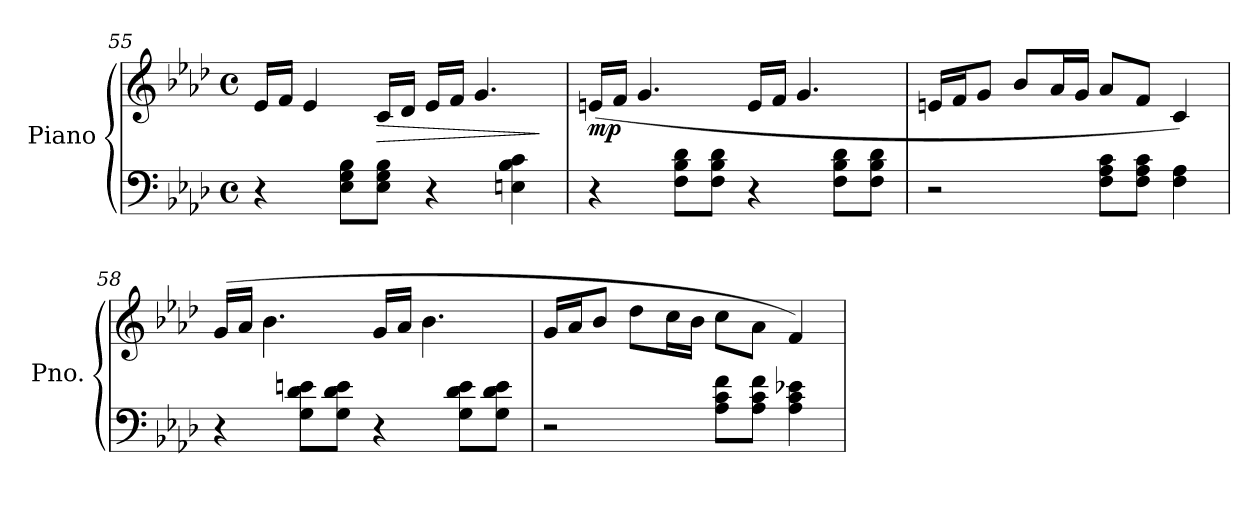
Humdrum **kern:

**kern	**kern	**dynam
*part1	*part1	*part1
*staff2	*staff1	*staff1/2
*I"Piano	*	*
*I'Pno.	*	*
*clefF4	*clefG2	*
*k[b-e-a-d-]	*k[b-e-a-d-]	*
*M4/4	*M4/4	*
*met(c)	*met(c)	*
=55	=55	=55
4r	16e-/LL	.
.	16f/JJ	.
.	4e-/	.
8E-\ 8G\ 8B-\L	.	.
!	!	!LO:HP:b
8E-\ 8G\ 8B-\J	16c/LL	>
.	16d-/JJ	.
4r	16e-/LL	.
.	16f/JJ	.
.	4.g/	.
4En\ 4B-\ 4c\	.	.
.	.	]
=56	=56	=56
!	!	!LO:DY:b
4r	(>16en/LL	mp
.	16f/JJ	.
.	4.g/	.
8F\ 8B-\ 8d-\L	.	.
8F\ 8B-\ 8d-\J	.	.
4r	16e/LL	.
.	16f/JJ	.
.	4.g/	.
8F\ 8B-\ 8d-\L	.	.
8F\ 8B-\ 8d-\J	.	.
!!LO:LB:g=z
=57	=57	=57
2r	16en/LL	.
.	16f/J	.
.	8g/J	.
.	8b-/L	.
.	16a-/L	.
.	16g/JJ	.
8F\ 8A-\ 8c\L	8a-/L	.
8F\ 8A-\ 8c\J	8f/J	.
4F\ 4A-\	4c/)	.
=58	=58	=58
4r	(>16g/LL	.
.	16a-/JJ	.
.	4.b-\	.
8G\ 8d-\ 8en\L	.	.
8G\ 8d-\ 8e\J	.	.
4r	16g/LL	.
.	16a-/JJ	.
.	4.b-\	.
8G\ 8d-\ 8e\L	.	.
8G\ 8d-\ 8e\J	.	.
=59	=59	=59
2r	16g/LL	.
.	16a-/J	.
.	8b-/J	.
.	8dd-\L	.
.	16cc\L	.
.	16b-\JJ	.
8A-\ 8c\ 8f\L	8cc\L	.
8A-\ 8c\ 8f\J	8a-\J	.
4A-\ 4c\ 4e-X\	4f/)	.
=	=	=
*-	*-	*-
